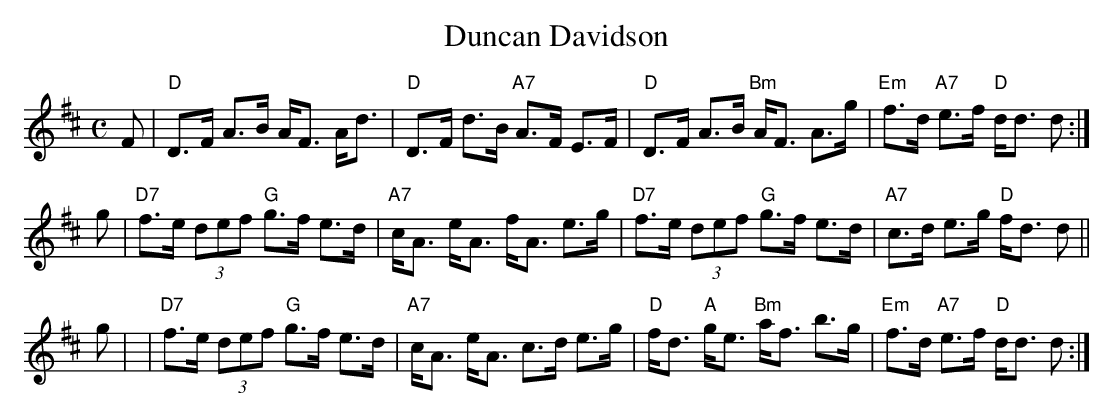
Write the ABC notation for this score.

X:1
T: Duncan Davidson
M: C
L: 1/8
K: D
F \
| "D"D>F A>B A<F A<d | "D"D>F d>B "A7"A>F E>F \
| "D"D>F A>B "Bm"A<F A>g | "Em"f>d "A7"e>f "D"d<d d :|
g \
| "D7"f>e (3def "G"g>f e>d | "A7"c<A e<A f<A e>g \
| "D7"f>e (3def "G"g>f e>d | "A7"c>d e>g "D"f<d d ||
g |\
| "D7"f>e (3def "G"g>f e>d | "A7"c<A e<A c>d e>g \
| "D"f<d "A"g<e "Bm"a<f b>g | "Em"f>d "A7"e>f "D"d<d d :|
